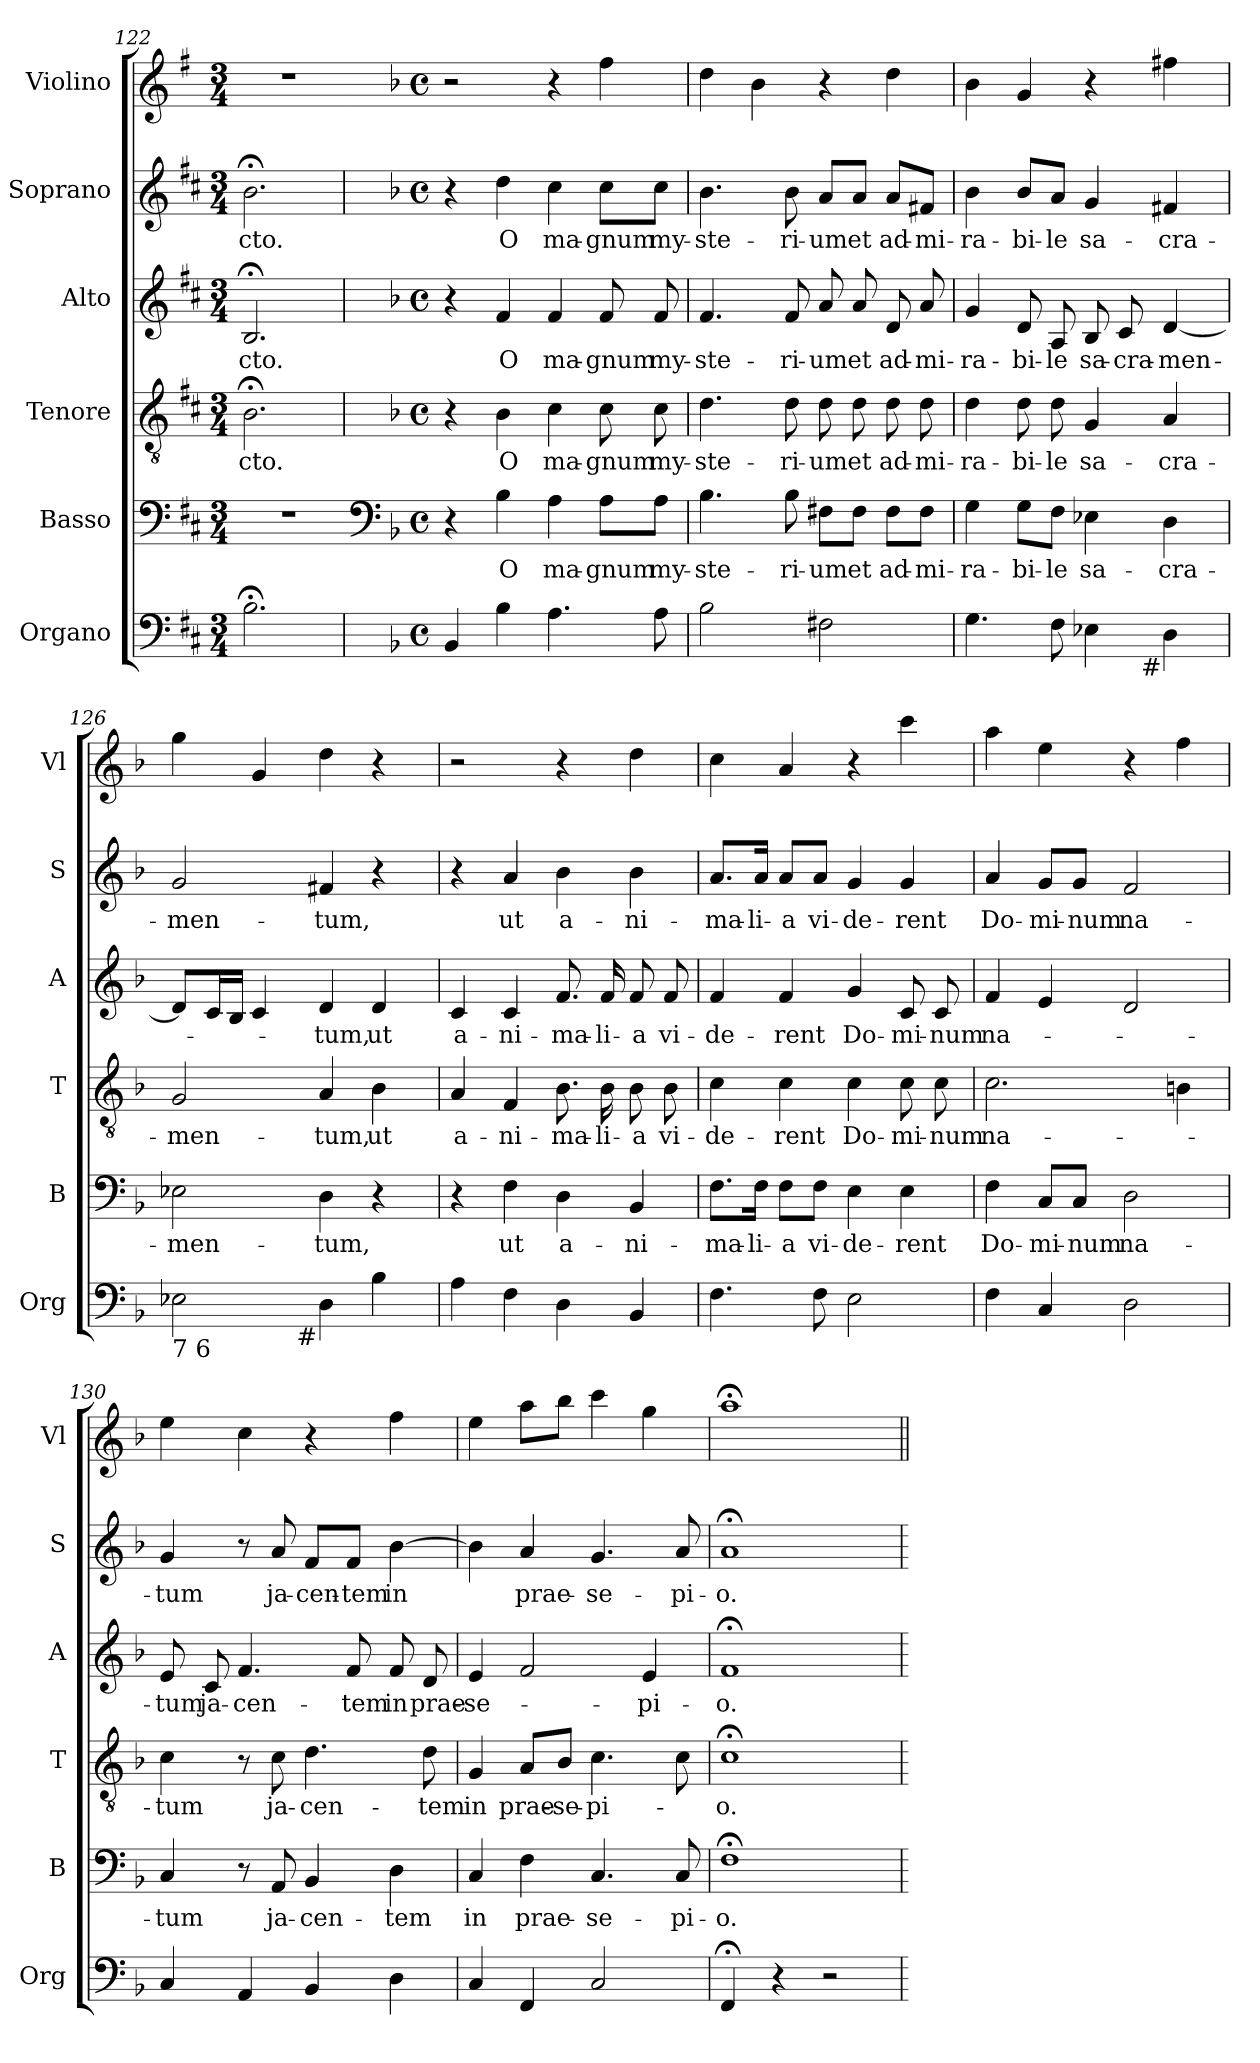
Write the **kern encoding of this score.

**kern	**kern	**text	**kern	**text	**kern	**text	**kern	**text	**kern
*part6	*part5	*part5	*part4	*part4	*part3	*part3	*part2	*part2	*part1
*staff6	*staff5	*staff5	*staff4	*staff4	*staff3	*staff3	*staff2	*staff2	*staff1
*I"Organo	*I"Basso	*	*I"Tenore	*	*I"Alto	*	*I"Soprano	*	*I"Violino
*I'Org	*I'B	*	*I'T	*	*I'A	*	*I'S	*	*I'Vl
*clefF4	*clefF4	*	*clefGv2	*	*clefG2	*	*clefG2	*	*clefG2
*k[f#c#]	*k[f#c#]	*	*k[f#c#]	*	*k[f#c#]	*	*k[f#c#]	*	*k[f#]
*D:	*D:	*	*D:	*	*D:	*	*D:	*	*G:
*M3/4	*M3/4	*	*M3/4	*	*M3/4	*	*M3/4	*	*M3/4
=122	=122	=122	=122	=122	=122	=122	=122	=122	=122
!	!	!	!	!LO:LY:b:cj	!	!LO:LY:b:cj	!	!LO:LY:b:cj	!
2.B;<\	2.r	.	2.B;<\	-cto.	2.B;</	-cto.	2.b;<\	-cto.	2.r
!!LO:PB:g=z
=123	=123	=123	=123	=123	=123	=123	=123!	=123	=123
*	*clefF4	*	*	*	*	*	*	*	*
*k[b-]	*k[b-]	*	*k[b-]	*	*k[b-]	*	*k[b-]	*	*k[b-]
*F:	*F:	*	*F:	*	*F:	*	*F:	*	*F:
*M4/4	*M4/4	*	*M4/4	*	*M4/4	*	*M4/4	*	*M4/4
*met(c)	*met(c)	*	*met(c)	*	*met(c)	*	*met(c)	*	*met(c)
4BB-/	4r	.	4r	.	4r	.	4r	.	2r
!	!	!LO:LY:b:cj	!	!LO:LY:b:cj	!	!LO:LY:b:cj	!	!LO:LY:b:cj	!
4B-\	4B-\	O	4B-\	O	4f/	O	4dd\	O	.
!	!	!LO:LY:b:cj	!	!LO:LY:b:cj	!	!LO:LY:b:cj	!	!LO:LY:b:cj	!
4.A\	4A\	ma-	4c\	ma-	4f/	ma-	4cc\	ma-	4r
!	!	!LO:LY:b:cj	!	!LO:LY:b:cj	!	!LO:LY:b:cj	!	!LO:LY:b:cj	!
.	8A\L	-gnum	8c\	-gnum	8f/	-gnum	8cc\L	-gnum	4ff\
!	!	!LO:LY:b:cj	!	!LO:LY:b:cj	!	!LO:LY:b:cj	!	!LO:LY:b:cj	!
8A\	8A\J	my-	8c\	my-	8f/	my-	8cc\J	my-	.
=124	=124	=124	=124	=124	=124	=124	=124	=124	=124
!	!	!LO:LY:b:cj	!	!LO:LY:b:cj	!	!LO:LY:b:cj	!	!LO:LY:b:cj	!
2B-\	4.B-\	-ste-	4.d\	-ste-	4.f/	-ste-	4.b-\	-ste-	4dd\
.	.	.	.	.	.	.	.	.	4b-\
!	!	!LO:LY:b:cj	!	!LO:LY:b:cj	!	!LO:LY:b:cj	!	!LO:LY:b:cj	!
.	8B-\	-ri-	8d\	-ri-	8f/	-ri-	8b-\	-ri-	.
!	!	!LO:LY:b:cj	!	!LO:LY:b:cj	!	!LO:LY:b:cj	!	!LO:LY:b:cj	!
2F#X\	8F#X\L	-um	8d\	-um	8a/	-um	8a/L	-um	4r
!	!	!LO:LY:b:cj	!	!LO:LY:b:cj	!	!LO:LY:b:cj	!	!LO:LY:b:cj	!
.	8F#\J	et	8d\	et	8a/	et	8a/J	et	.
!	!	!LO:LY:b:cj	!	!LO:LY:b:cj	!	!LO:LY:b:cj	!	!LO:LY:b:cj	!
.	8F#\L	ad-	8d\	ad-	8d/	ad-	8a/L	ad-	4dd\
!	!	!LO:LY:b:cj	!	!LO:LY:b:cj	!	!LO:LY:b:cj	!	!LO:LY:b:cj	!
.	8F#\J	-mi-	8d\	-mi-	8a/	-mi-	8f#X/J	-mi-	.
=125	=125	=125	=125	=125	=125	=125	=125	=125	=125
!	!	!LO:LY:b:cj	!	!LO:LY:b:cj	!	!LO:LY:b:cj	!	!LO:LY:b:cj	!
*^	*	*	*	*	*	*	*	*	*
4.G\	2ryy	4G\	-ra-	4d\	-ra-	4g/	-ra-	4b-\	-ra-	4b-\
!	!	!	!LO:LY:b:cj	!	!LO:LY:b:cj	!	!LO:LY:b:cj	!	!LO:LY:b:cj	!
.	.	8G\L	-bi-	8d\	-bi-	8d/	-bi-	8b-/L	-bi-	4g/
!	!	!	!LO:LY:b:cj	!	!LO:LY:b:cj	!	!LO:LY:b:cj	!	!LO:LY:b:cj	!
8F\	.	8F\J	-le	8d\	-le	8A/	-le	8a/J	-le	.
!	!	!	!LO:LY:b:cj	!	!LO:LY:b:cj	!	!LO:LY:b	!	!LO:LY:b:cj	!
4E-X\	8.ryy	4E-X\	sa-	4G/	sa-	8B-/	sa-	4g/	sa-	4r
!	!	!	!	!	!	!	!LO:LY:b:cj	!	!	!
.	.	.	.	.	.	8c/	-cra-	.	.	.
!	!LO:TX:b:t=#	!	!	!	!	!	!	!	!	!
.	4ryy	.	.	.	.	.	.	.	.	.
!	!	!	!LO:LY:b:cj	!	!LO:LY:b:cj	!	!LO:LY:b:rj	!	!LO:LY:b:cj	!
4D\	.	4D\	-cra-	4A/	-cra-	[<4d/	-men-	4f#X/	-cra-	4ff#X\
.	16ryy	.	.	.	.	.	.	.	.	.
=126	=126	=126	=126	=126	=126	=126	=126	=126	=126	=126
!LO:TX:b:t=7 6	!	!	!	!	!	!	!	!	!	!
!	!	!	!LO:LY:b:cj	!	!LO:LY:b:cj	!	!	!	!LO:LY:b:cj	!
2E-X\	4..ryy	2E-X\	-men-	2G/	-men-	8d/L]	.	2g/	-men-	4gg\
.	.	.	.	.	.	16c/	.	.	.	.
.	.	.	.	.	.	16B-/J	.	.	.	.
.	.	.	.	.	.	4c/	.	.	.	4g/
!	!LO:TX:b:t=#	!	!	!	!	!	!	!	!	!
.	2ryy	.	.	.	.	.	.	.	.	.
!	!	!	!LO:LY:b:cj	!	!LO:LY:b:cj	!	!LO:LY:b:cj	!	!LO:LY:b:cj	!
4D\	.	4D\	-tum,	4A/	-tum,	4d/	-tum,	4f#X/	-tum,	4dd\
!	!	!	!	!	!LO:LY:b:cj	!	!LO:LY:b:cj	!	!	!
4B-\	.	4r	.	4B-\	ut	4d/	ut	4r	.	4r
.	16ryy	.	.	.	.	.	.	.	.	.
!!LO:LB:g=z
=127	=127	=127	=127	=127	=127	=127	=127	=127	=127	=127
!	!	!	!	!	!LO:LY:b:cj	!	!LO:LY:b:cj	!	!	!
*v	*v	*	*	*	*	*	*	*	*	*
4A\	4r	.	4A/	a-	4c/	a-	4r	.	2r
!	!	!LO:LY:b:cj	!	!LO:LY:b:cj	!	!LO:LY:b:cj	!	!LO:LY:b:cj	!
4F\	4F\	ut	4F/	-ni-	4c/	-ni-	4a/	ut	.
!	!	!LO:LY:b:cj	!	!LO:LY:b:cj	!	!LO:LY:b:cj	!	!LO:LY:b:cj	!
4D\	4D\	a-	8.B-\	-ma-	8.f/	-ma-	4b-\	a-	4r
!	!	!	!	!LO:LY:b:cj	!	!LO:LY:b:cj	!	!	!
.	.	.	16B-\	-li-	16f/	-li-	.	.	.
!	!	!LO:LY:b:cj	!	!LO:LY:b:cj	!	!LO:LY:b:cj	!	!LO:LY:b:cj	!
4BB-/	4BB-/	-ni-	8B-\	-a	8f/	-a	4b-\	-ni-	4dd\
!	!	!	!	!LO:LY:b:cj	!	!LO:LY:b:cj	!	!	!
.	.	.	8B-\	vi-	8f/	vi-	.	.	.
=128	=128	=128	=128	=128	=128	=128	=128	=128	=128
!	!	!LO:LY:b:cj	!	!LO:LY:b:cj	!	!LO:LY:b:cj	!	!LO:LY:b:cj	!
4.F\	8.F\L	-ma-	4c\	-de-	4f/	-de-	8.a/L	-ma-	4cc\
!	!	!LO:LY:b:cj	!	!	!	!	!	!LO:LY:b:cj	!
.	16F\Jk	-li-	.	.	.	.	16a/Jk	-li-	.
!	!	!LO:LY:b:cj	!	!LO:LY:b:cj	!	!LO:LY:b:cj	!	!LO:LY:b:cj	!
.	8F\L	-a	4c\	-rent	4f/	-rent	8a/L	-a	4a/
!	!	!LO:LY:b:cj	!	!	!	!	!	!LO:LY:b:cj	!
8F\	8F\J	vi-	.	.	.	.	8a/J	vi-	.
!	!	!LO:LY:b:cj	!	!LO:LY:b:cj	!	!LO:LY:b:cj	!	!LO:LY:b:cj	!
2E\	4E\	-de-	4c\	Do-	4g/	Do-	4g/	-de-	4r
!	!	!LO:LY:b:cj	!	!LO:LY:b	!	!LO:LY:b	!	!LO:LY:b:cj	!
.	4E\	-rent	8c\	-mi-	8c/	-mi-	4g/	-rent	4ccc\
!	!	!	!	!LO:LY:b:cj	!	!LO:LY:b:cj	!	!	!
.	.	.	8c\	-num	8c/	-num	.	.	.
=129	=129	=129	=129	=129	=129	=129	=129	=129	=129
!	!	!LO:LY:b:cj	!	!LO:LY:b:cj	!	!LO:LY:b:cj	!	!LO:LY:b:cj	!
4F\	4F\	Do-	2.c\	na-	4f/	na-	4a/	Do-	4aa\
!	!	!LO:LY:b	!	!	!	!	!	!LO:LY:b	!
4C/	8C/L	-mi-	.	.	4e/	.	8g/L	-mi-	4ee\
!	!	!LO:LY:b:cj	!	!	!	!	!	!LO:LY:b:cj	!
.	8C/J	-num	.	.	.	.	8g/J	-num	.
!	!	!LO:LY:b:cj	!	!	!	!	!	!LO:LY:b:cj	!
2D\	2D\	na-	.	.	2d/	.	2f/	na-	4r
.	.	.	4Bn\	.	.	.	.	.	4ff\
=130	=130	=130	=130	=130	=130	=130	=130	=130	=130
!	!	!LO:LY:b:cj	!	!LO:LY:b:cj	!	!LO:LY:b:cj	!	!LO:LY:b:cj	!
4C/	4C/	-tum	4c\	-tum	8e/	-tum	4g/	-tum	4ee\
!	!	!	!	!	!	!LO:LY:b:cj	!	!	!
.	.	.	.	.	8c/	ja-	.	.	.
!	!	!	!	!	!	!LO:LY:b:cj	!	!	!
4AA</	8r	.	8r	.	4.f/	-cen-	8r	.	4cc\
!	!	!LO:LY:b:cj	!	!LO:LY:b:cj	!	!	!	!LO:LY:b:cj	!
.	8AA/	ja-	8c\	ja-	.	.	8a/	ja-	.
!	!	!LO:LY:b:cj	!	!LO:LY:b:cj	!	!	!	!LO:LY:b	!
4BB-/	4BB-/	-cen-	4.d\	-cen-	.	.	8f/L	-cen-	4r
!	!	!	!	!	!	!LO:LY:b:cj	!	!LO:LY:b:rj	!
.	.	.	.	.	8f/	-tem	8f/J	-tem	.
!	!	!LO:LY:b:cj	!	!	!	!LO:LY:b:cj	!	!LO:LY:b:cj	!
4D<\	4D\	-tem	.	.	8f/	in	[<4b-\	in	4ff\
!	!	!	!	!LO:LY:b:cj	!	!LO:LY:b:cj	!	!	!
.	.	.	8d\	-tem	8d/	prae-	.	.	.
!!LO:PB:g=z
=131	=131	=131	=131	=131	=131	=131	=131	=131	=131
!	!	!LO:LY:b:cj	!	!LO:LY:b:cj	!	!LO:LY:b:cj	!	!	!
4C/	4C/	in	4G/	in	4e/	-se-	4b-\]	.	4ee\
!	!	!LO:LY:b:cj	!	!LO:LY:b	!	!	!	!LO:LY:b:cj	!
4FF/	4F\	prae-	8A/L	prae-	2f/	.	4a/	prae-	8aa\L
!	!	!	!	!LO:LY:b:cj	!	!	!	!	!
.	.	.	8B-/J	-se-	.	.	.	.	8bb-\J
!	!	!LO:LY:b:cj	!	!LO:LY:b:cj	!	!	!	!LO:LY:b:cj	!
2C</	4.C/	-se-	4.c\	-pi-	.	.	4.g/	-se-	4ccc\
!	!	!	!	!	!	!LO:LY:b:cj	!	!	!
.	.	.	.	.	4e/	-pi-	.	.	4gg\
!	!	!LO:LY:b:rj	!	!	!	!	!	!LO:LY:b:rj	!
.	8C/	-pi-	8c\	.	.	.	8a/	-pi-	.
=132	=132	=132	=132	=132	=132	=132	=132	=132	=132
!	!	!LO:LY:b:cj	!	!LO:LY:b:cj	!	!LO:LY:b:cj	!	!LO:LY:b:cj	!
4FF;</	1F;<	-o.	1c;<	-o.	1f;<	-o.	1a;<	-o.	1aa;<
4r	.	.	.	.	.	.	.	.	.
2r	.	.	.	.	.	.	.	.	.
=	=	=||	=	=||	=	=||	=	=||	=||
*-	*-	*-	*-	*-	*-	*-	*-	*-	*-
